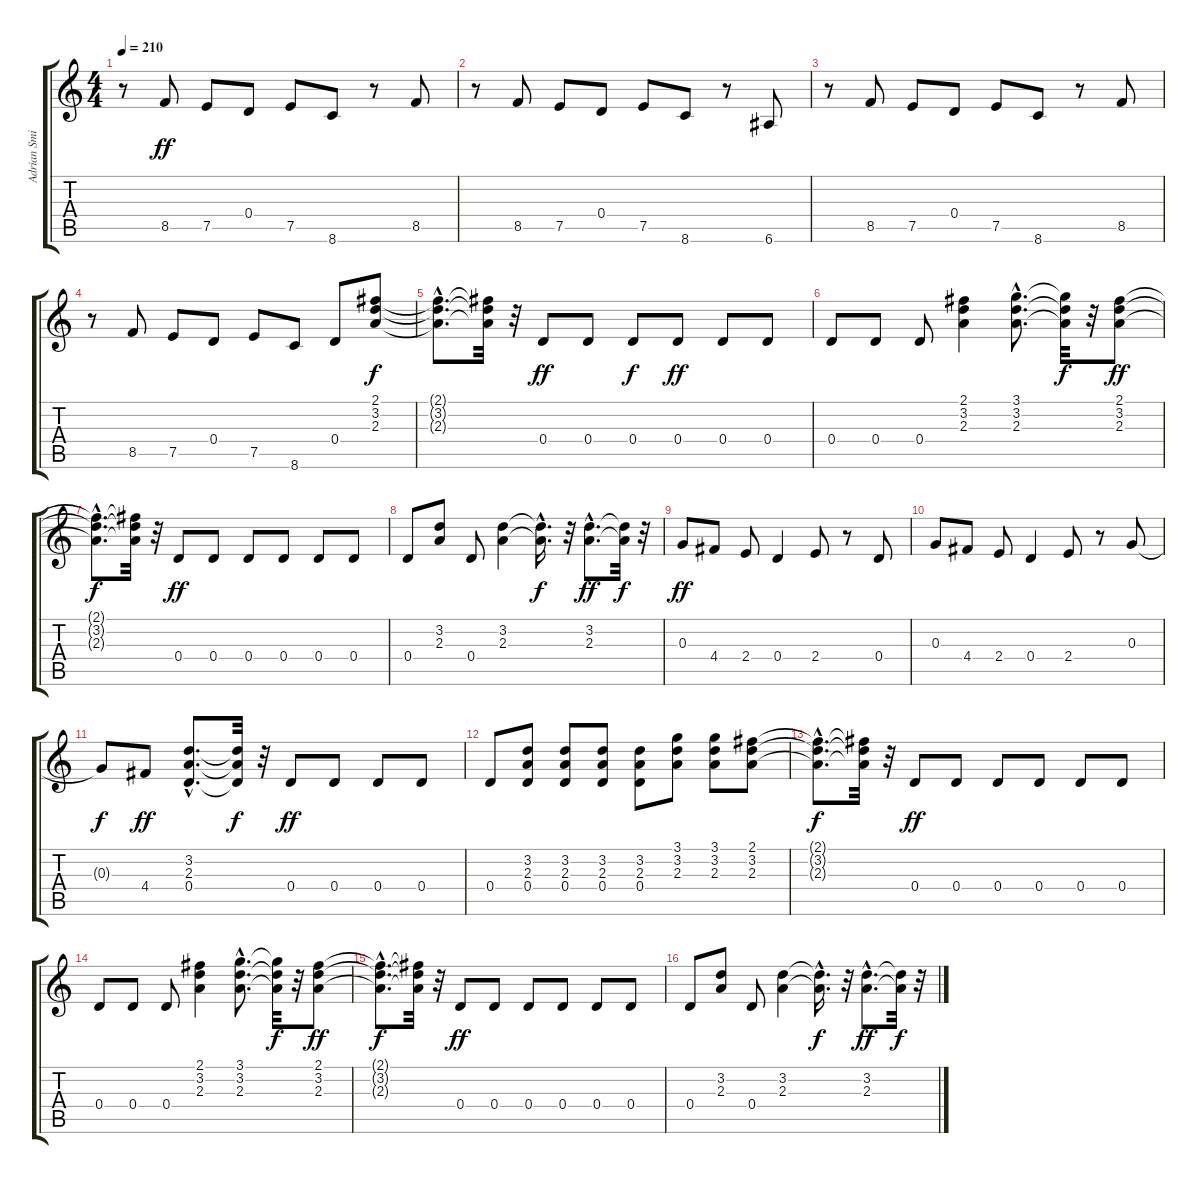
\track ("Adrian Smith" "Adrian Smi") {instrument overdrivenguitar}
\staff {score tabs}
\tuning (E4 B3 G3 D3 A2 E2) {hide}
\ts (4 4)
\tempo 210
\clef g2
\ks c
r.8{dy ff} 8.5.8 7.5.8 0.4.8 7.5.8 8.6.8 r.8 8.5.8 |
r.8 8.5.8 7.5.8 0.4.8 7.5.8 8.6.8 r.8 6.6.8 |
r.8 8.5.8 7.5.8 0.4.8 7.5.8 8.6.8 r.8 8.5.8 |
r.8 8.5.8 7.5.8 0.4.8 7.5.8 8.6.8 0.4.8 (2.1 3.2 2.3).8{dy f instrument overdrivenguitar} |
(2.1{hac t} 3.2{hac t} 2.3{hac t}).8{d} (2.1{t} 3.2{t} 2.3{t}).32 r.32 0.4.8{dy ff} 0.4.8 0.4.8{dy f} 0.4.8{dy ff} 0.4.8 0.4.8 |
0.4.8 0.4.8 0.4.8 (2.1 3.2 2.3).4 (3.1{hac} 3.2{hac} 2.3{hac}).8{d} (3.1{t} 3.2{t} 2.3{t}).32{dy f} r.32 (2.1 3.2 2.3).8{dy ff} |
(2.1{hac t} 3.2{hac t} 2.3{hac t}).8{d dy f} (2.1{t} 3.2{t} 2.3{t}).32 r.32 0.4.8{dy ff} 0.4.8 0.4.8 0.4.8 0.4.8 0.4.8 |
0.4.8 (3.2 2.3).8 0.4.8 (3.2 2.3).4 (3.2{hac t} 2.3{hac t}).16{d dy f} r.32 (3.2{hac} 2.3{hac}).8{d dy ff} (3.2{t} 2.3{t}).32{dy f} r.32 |
0.3.8{dy ff} 4.4.8 2.4.8 0.4.4 2.4.8 r.8 0.4.8 |
0.3.8 4.4.8 2.4.8 0.4.4 2.4.8 r.8 0.3.8 |
0.3{t}.8{dy f} 4.4.8{dy ff} (3.2{hac} 2.3{hac} 0.4{hac}).8{d} (3.2{t} 2.3{t} 0.4{t}).32{dy f} r.32 0.4.8{dy ff} 0.4.8 0.4.8 0.4.8 |
0.4.8 (3.2 2.3 0.4).8 (3.2 2.3 0.4).8 (3.2 2.3 0.4).8 (3.2 2.3 0.4).8 (3.1 3.2 2.3).8 (3.1 3.2 2.3).8 (2.1 3.2 2.3).8 |
(2.1{hac t} 3.2{hac t} 2.3{hac t}).8{d dy f} (2.1{t} 3.2{t} 2.3{t}).32 r.32 0.4.8{dy ff} 0.4.8 0.4.8 0.4.8 0.4.8 0.4.8 |
0.4.8 0.4.8 0.4.8 (2.1 3.2 2.3).4 (3.1{hac} 3.2{hac} 2.3{hac}).8{d} (3.1{t} 3.2{t} 2.3{t}).32{dy f} r.32 (2.1 3.2 2.3).8{dy ff} |
(2.1{hac t} 3.2{hac t} 2.3{hac t}).8{d dy f} (2.1{t} 3.2{t} 2.3{t}).32 r.32 0.4.8{dy ff} 0.4.8 0.4.8 0.4.8 0.4.8 0.4.8 |
0.4.8 (3.2 2.3).8 0.4.8 (3.2 2.3).4 (3.2{hac t} 2.3{hac t}).16{d dy f} r.32 (3.2{hac} 2.3{hac}).8{d dy ff} (3.2{t} 2.3{t}).32{dy f} r.32
